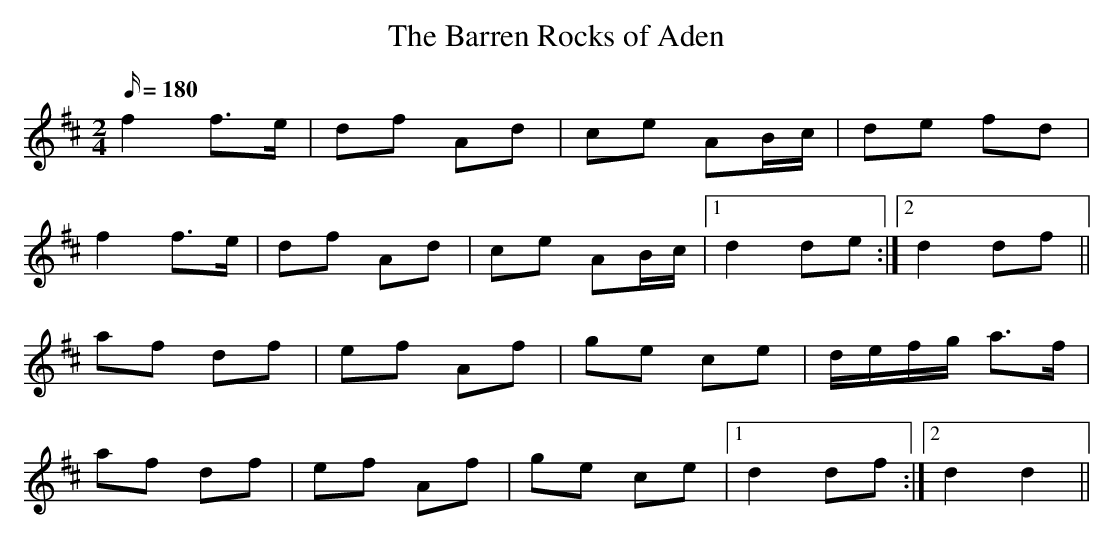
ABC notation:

X:1
T:Barren Rocks of Aden, The
M:2/4
L:1/16
Q:180
K:D
f4 f3e | d2f2 A2d2 | c2e2 A2Bc | d2e2 f2d2 |
f4 f3e | d2f2 A2d2 | c2e2 A2Bc |1 d4 d2e2 :|2 d4 d2f2 ||
a2f2 d2f2 | e2f2 A2f2 | g2e2 c2e2 | defg a3f |
a2f2 d2f2 | e2f2 A2f2 | g2e2 c2e2 |1 d4 d2f2 :|2 d4 d4 ||
